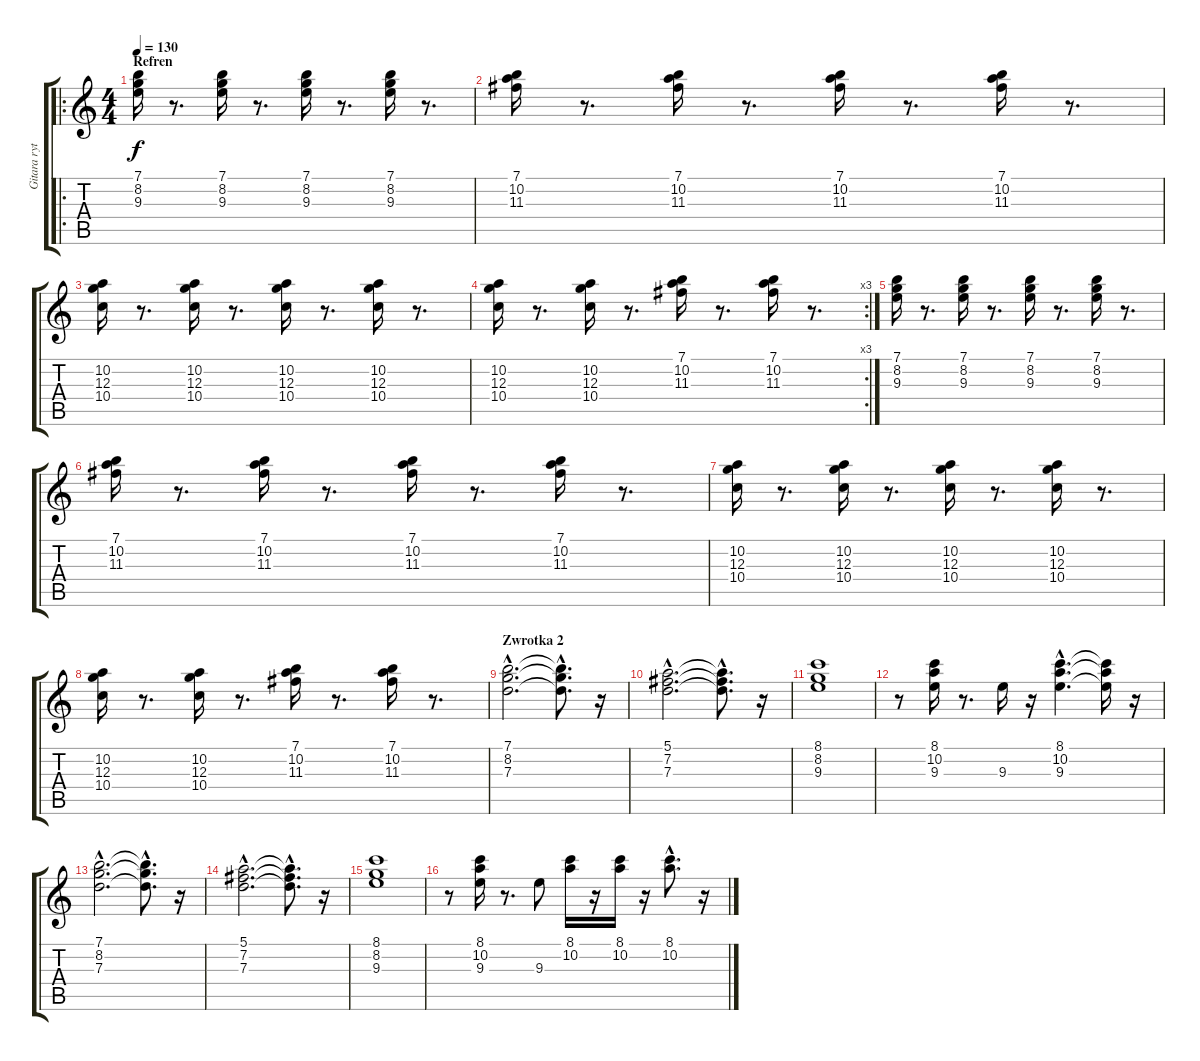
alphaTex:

\track ("Gitara rytmiczna" "Gitara ryt") {instrument electricguitarclean}
\staff {score tabs}
\tuning (E4 B3 G3 D3 A2 E2) {hide}
\ro
\ts (4 4)
\section ("" "Refren")
\tempo 130
\clef g2
\ks c
(7.1 8.2 9.3).16{dy f} r.8{d} (7.1 8.2 9.3).16 r.8{d} (7.1 8.2 9.3).16 r.8{d} (7.1 8.2 9.3).16 r.8{d} |
(7.1 10.2 11.3).16 r.8{d} (7.1 10.2 11.3).16 r.8{d} (7.1 10.2 11.3).16 r.8{d} (7.1 10.2 11.3).16 r.8{d} |
(10.2 12.3 10.4).16 r.8{d} (10.2 12.3 10.4).16 r.8{d} (10.2 12.3 10.4).16 r.8{d} (10.2 12.3 10.4).16 r.8{d} |
\rc 3
(10.2 12.3 10.4).16 r.8{d} (10.2 12.3 10.4).16 r.8{d} (7.1 10.2 11.3).16 r.8{d} (7.1 10.2 11.3).16 r.8{d} |
(7.1 8.2 9.3).16 r.8{d} (7.1 8.2 9.3).16 r.8{d} (7.1 8.2 9.3).16 r.8{d} (7.1 8.2 9.3).16 r.8{d} |
(7.1 10.2 11.3).16 r.8{d} (7.1 10.2 11.3).16 r.8{d} (7.1 10.2 11.3).16 r.8{d} (7.1 10.2 11.3).16 r.8{d} |
(10.2 12.3 10.4).16 r.8{d} (10.2 12.3 10.4).16 r.8{d} (10.2 12.3 10.4).16 r.8{d} (10.2 12.3 10.4).16 r.8{d} |
(10.2 12.3 10.4).16 r.8{d} (10.2 12.3 10.4).16 r.8{d} (7.1 10.2 11.3).16 r.8{d} (7.1 10.2 11.3).16 r.8{d} |
\section ("" "Zwrotka 2")
(7.1{hac} 8.2{hac} 7.3{hac}).2{d} (7.1{hac t} 8.2{hac t} 7.3{hac t}).8{d} r.16 |
(5.1{hac} 7.2{hac} 7.3{hac}).2{d} (5.1{hac t} 7.2{hac t} 7.3{hac t}).8{d} r.16 |
(8.1 8.2 9.3).1 |
r.8 (8.1 10.2 9.3).16 r.8{d} 9.3.16 r.16 (8.1{hac} 10.2{hac} 9.3{hac}).4{d} (8.1{t} 10.2{t} 9.3{t}).16 r.16 |
(7.1{hac} 8.2{hac} 7.3{hac}).2{d} (7.1{hac t} 8.2{hac t} 7.3{hac t}).8{d} r.16 |
(5.1{hac} 7.2{hac} 7.3{hac}).2{d} (5.1{hac t} 7.2{hac t} 7.3{hac t}).8{d} r.16 |
(8.1 8.2 9.3).1 |
r.8 (8.1 10.2 9.3).16 r.8{d} 9.3.8 (8.1 10.2).16 r.16 (8.1 10.2).16 r.16 (8.1{hac} 10.2{hac}).8{d} r.16
